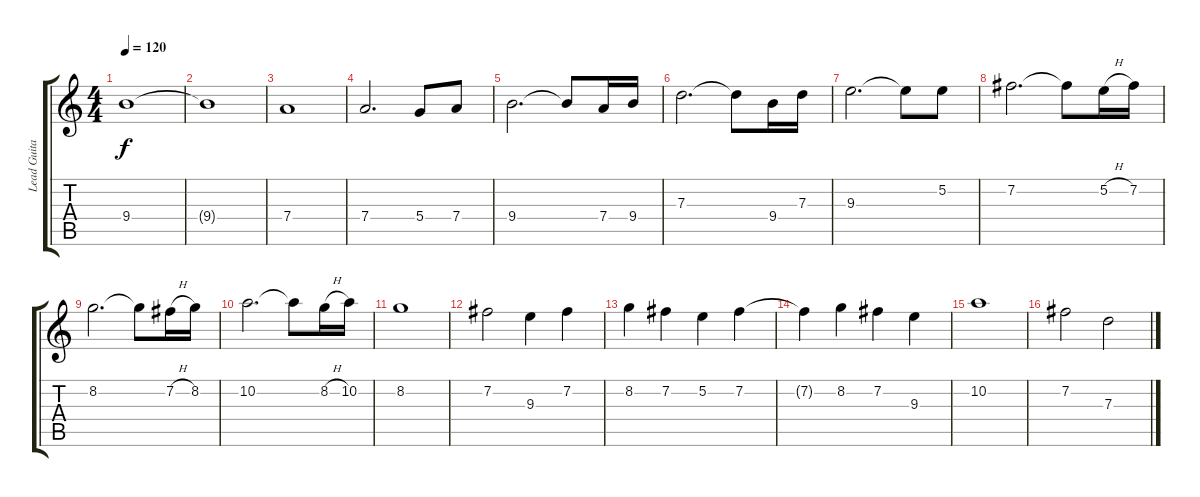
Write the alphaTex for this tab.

\track ("Lead Guitar 1" "Lead Guita") {instrument electricguitarjazz}
\staff {score tabs}
\tuning (E4 B3 G3 D3 A2 E2) {hide}
\ts (4 4)
\tempo 120
\clef g2
\ks c
9.4.1{dy f} |
9.4{t}.1 |
7.4.1 |
7.4.2{d} 5.4.8 7.4.8 |
9.4.2{d} 9.4{t}.8 7.4.16 9.4.16 |
7.3.2{d} 7.3{t}.8 9.4.16 7.3.16 |
9.3.2{d} 9.3{t}.8 5.2.8 |
7.2.2{d} 7.2{t}.8 5.2{h}.16 7.2.16 |
8.2.2{d} 8.2{t}.8 7.2{h}.16 8.2.16 |
10.2.2{d} 10.2{t}.8 8.2{h}.16 10.2.16 |
8.2.1 |
7.2.2 9.3.4 7.2.4 |
8.2.4 7.2.4 5.2.4 7.2.4 |
7.2{t}.4 8.2.4 7.2.4 9.3.4 |
10.2.1 |
7.2.2 7.3.2
